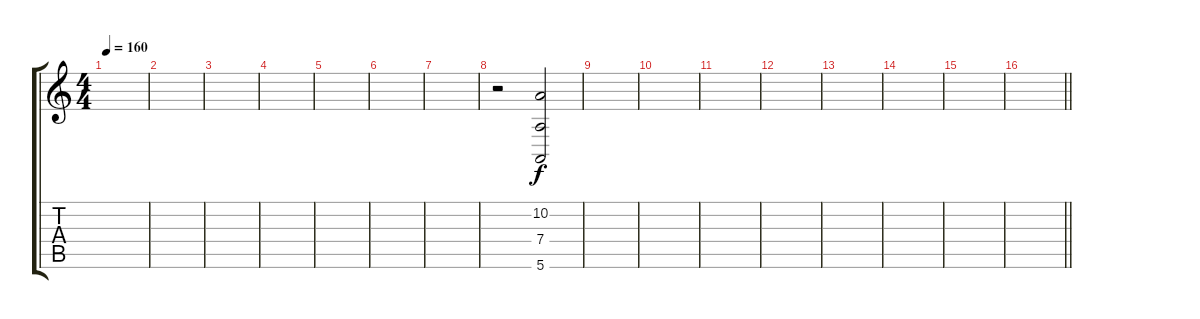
\track "" {instrument reversecymbal}
\staff {score tabs}
\tuning (E4 B3 G3 D3 A2 E2) {hide}
\ts (4 4)
\section ("" "")
\tempo 160
\clef g2
\ks c
|
|
|
|
|
|
|
r.2 (10.2 7.4 5.6).2 |
|
|
|
|
|
|
|
\barLineRight lightlight
